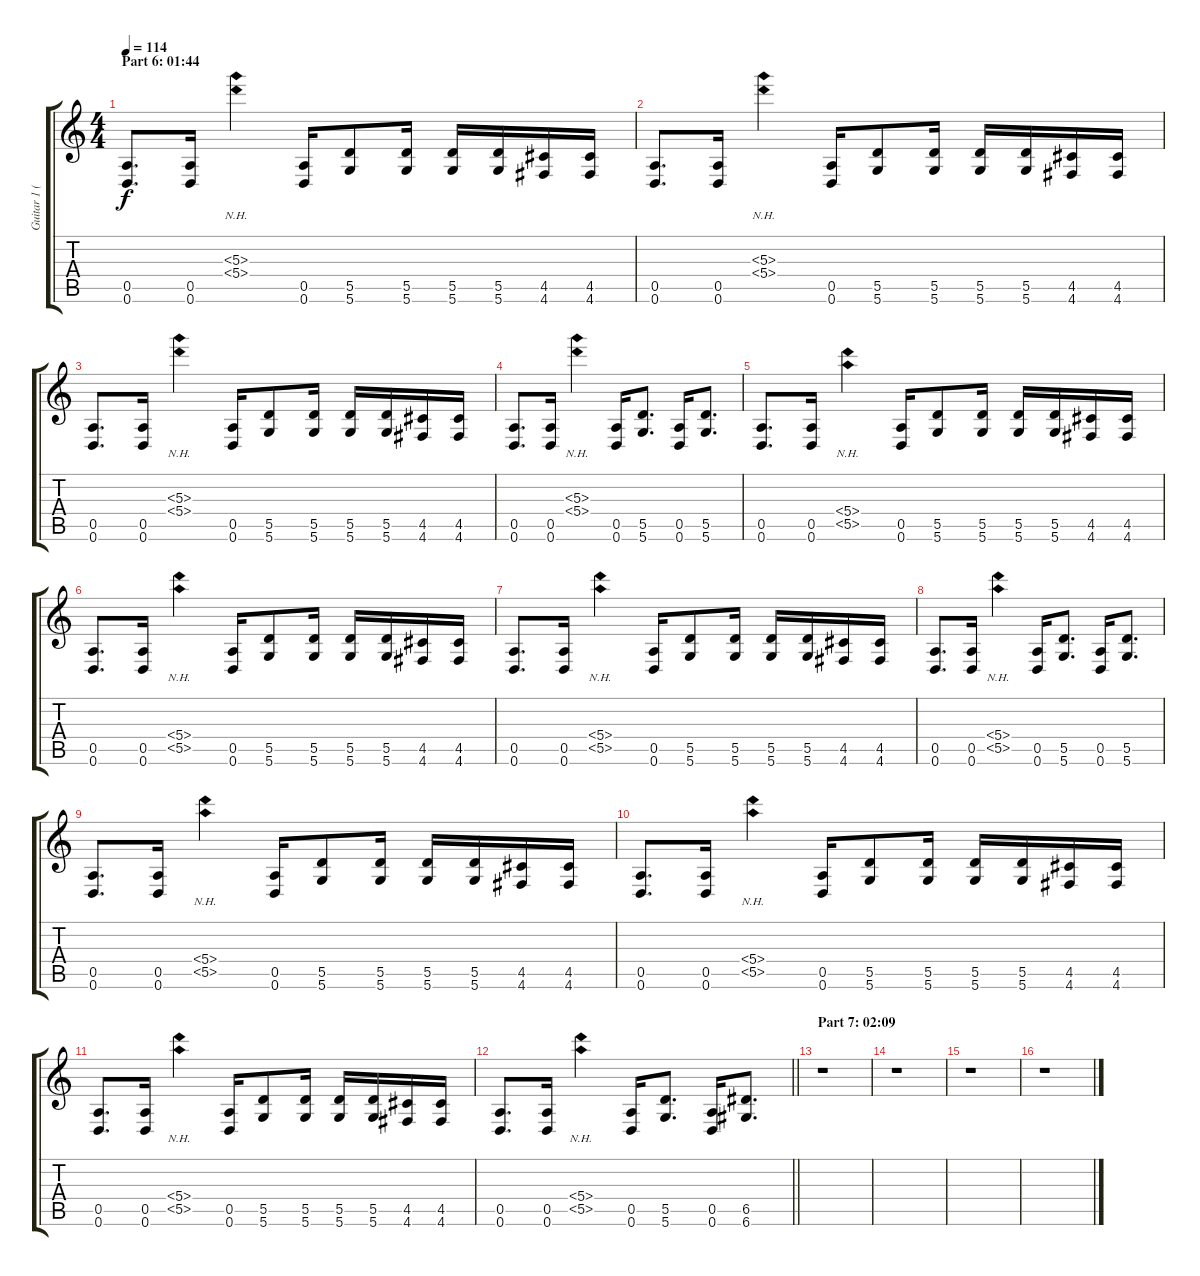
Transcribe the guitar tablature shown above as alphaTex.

\track ("Guitar 1 (Distortion)" "Guitar 1 (") {instrument distortionguitar}
\staff {score tabs}
\tuning (E4 B3 G3 D3 A2 D2) {hide}
\ts (4 4)
\section ("" "Part 6: 01:44")
\tempo 114
\clef g2
\ks c
(0.5 0.6).8{d dy f} (0.5 0.6).16 (5.3{nh} 5.4{nh}).4 (0.5 0.6).16 (5.5 5.6).8 (5.5 5.6).16 (5.5 5.6).16 (5.5 5.6).16 (4.5 4.6).16 (4.5 4.6).16 |
(0.5 0.6).8{d} (0.5 0.6).16 (5.3{nh} 5.4{nh}).4 (0.5 0.6).16 (5.5 5.6).8 (5.5 5.6).16 (5.5 5.6).16 (5.5 5.6).16 (4.5 4.6).16 (4.5 4.6).16 |
(0.5 0.6).8{d} (0.5 0.6).16 (5.3{nh} 5.4{nh}).4 (0.5 0.6).16 (5.5 5.6).8 (5.5 5.6).16 (5.5 5.6).16 (5.5 5.6).16 (4.5 4.6).16 (4.5 4.6).16 |
(0.5 0.6).8{d} (0.5 0.6).16 (5.3{nh} 5.4{nh}).4 (0.5 0.6).16 (5.5 5.6).8{d} (0.5 0.6).16 (5.5 5.6).8{d} |
(0.5 0.6).8{d} (0.5 0.6).16 (5.4{nh} 5.5{nh}).4 (0.5 0.6).16 (5.5 5.6).8 (5.5 5.6).16 (5.5 5.6).16 (5.5 5.6).16 (4.5 4.6).16 (4.5 4.6).16 |
(0.5 0.6).8{d} (0.5 0.6).16 (5.4{nh} 5.5{nh}).4 (0.5 0.6).16 (5.5 5.6).8 (5.5 5.6).16 (5.5 5.6).16 (5.5 5.6).16 (4.5 4.6).16 (4.5 4.6).16 |
(0.5 0.6).8{d} (0.5 0.6).16 (5.4{nh} 5.5{nh}).4 (0.5 0.6).16 (5.5 5.6).8 (5.5 5.6).16 (5.5 5.6).16 (5.5 5.6).16 (4.5 4.6).16 (4.5 4.6).16 |
(0.5 0.6).8{d} (0.5 0.6).16 (5.4{nh} 5.5{nh}).4 (0.5 0.6).16 (5.5 5.6).8{d} (0.5 0.6).16 (5.5 5.6).8{d} |
(0.5 0.6).8{d} (0.5 0.6).16 (5.4{nh} 5.5{nh}).4 (0.5 0.6).16 (5.5 5.6).8 (5.5 5.6).16 (5.5 5.6).16 (5.5 5.6).16 (4.5 4.6).16 (4.5 4.6).16 |
(0.5 0.6).8{d} (0.5 0.6).16 (5.4{nh} 5.5{nh}).4 (0.5 0.6).16 (5.5 5.6).8 (5.5 5.6).16 (5.5 5.6).16 (5.5 5.6).16 (4.5 4.6).16 (4.5 4.6).16 |
(0.5 0.6).8{d} (0.5 0.6).16 (5.4{nh} 5.5{nh}).4 (0.5 0.6).16 (5.5 5.6).8 (5.5 5.6).16 (5.5 5.6).16 (5.5 5.6).16 (4.5 4.6).16 (4.5 4.6).16 |
\barLineRight lightlight
(0.5 0.6).8{d} (0.5 0.6).16 (5.4{nh} 5.5{nh}).4 (0.5 0.6).16 (5.5 5.6).8{d} (0.5 0.6).16 (6.5 6.6).8{d} |
\section ("" "Part 7: 02:09")
r.1 |
r.1 |
r.1 |
r.1
